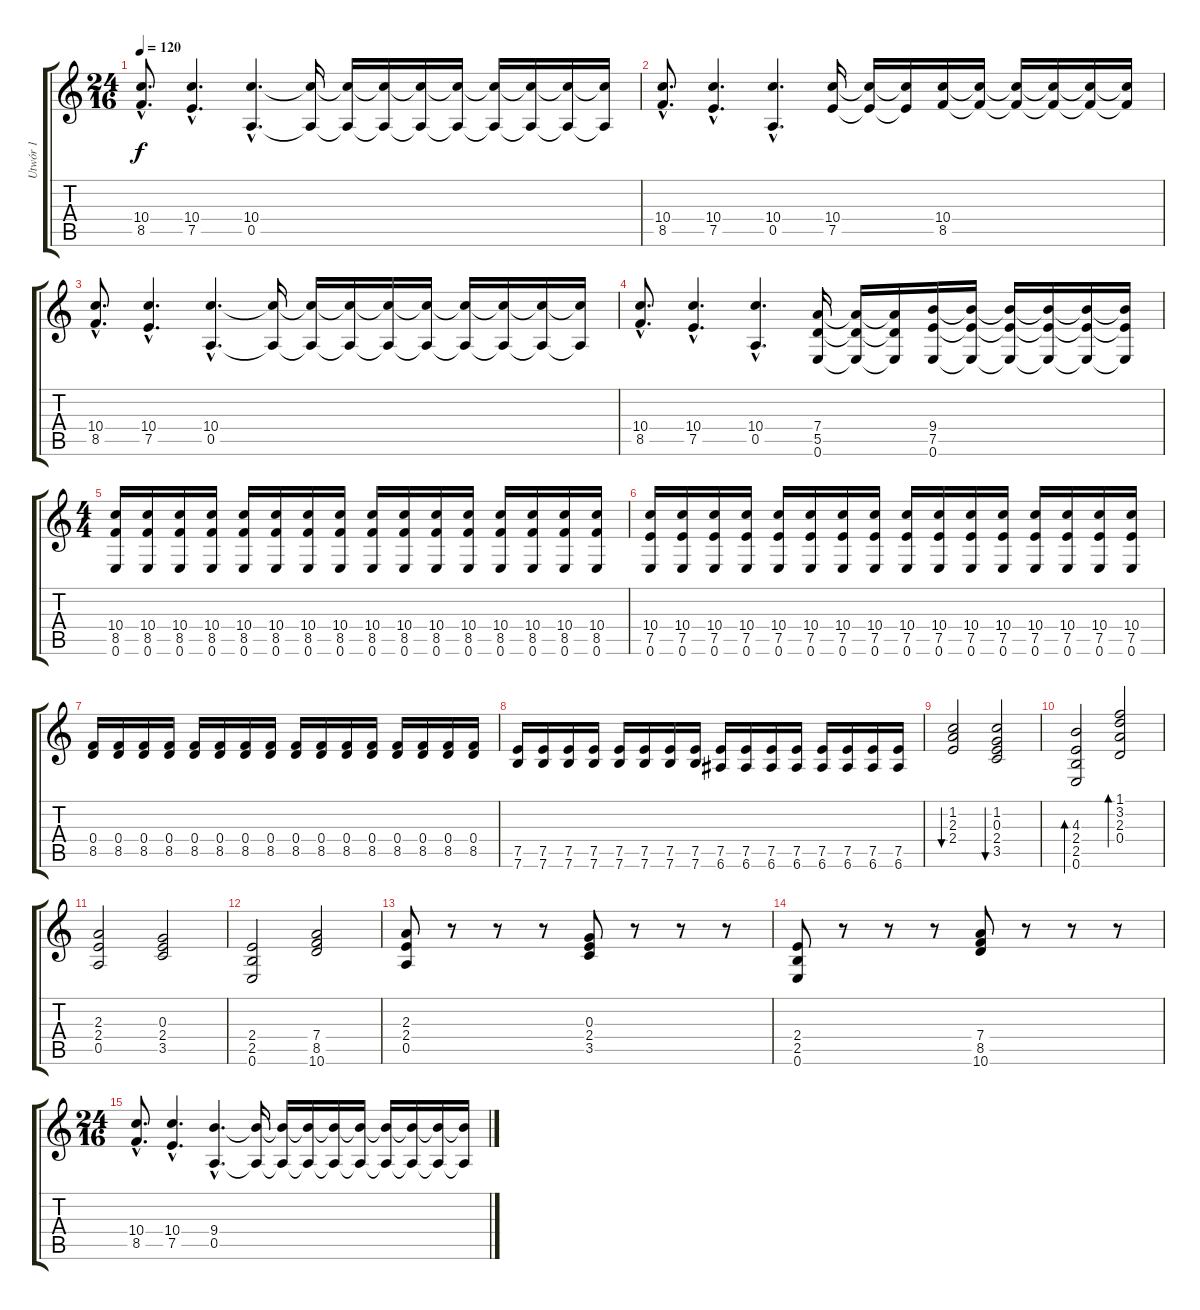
\track ("Utwór 1" "Utwór 1") {instrument distortionguitar}
\staff {score tabs}
\tuning (E4 B3 G3 D3 A2 E2) {hide}
\ts (24 16)
\tempo 120
\clef g2
\ks c
(10.4{hac} 8.5{hac}).8{d dy f instrument distortionguitar} (10.4{hac} 7.5{hac}).4{d} (10.4{hac} 0.5{hac}).4{d} (10.4{t} 0.5{t}).16 (10.4{t} 0.5{t}).16 (10.4{t} 0.5{t}).16 (10.4{t} 0.5{t}).16 (10.4{t} 0.5{t}).16 (10.4{t} 0.5{t}).16 (10.4{t} 0.5{t}).16 (10.4{t} 0.5{t}).16 (10.4{t} 0.5{t}).16 |
(10.4{hac} 8.5{hac}).8{d} (10.4{hac} 7.5{hac}).4{d} (10.4{hac} 0.5{hac}).4{d} (10.4 7.5).16 (10.4{t} 7.5{t}).16 (10.4{t} 7.5{t}).16 (10.4 8.5).16 (10.4{t} 8.5{t}).16 (10.4{t} 8.5{t}).16 (10.4{t} 8.5{t}).16 (10.4{t} 8.5{t}).16 (10.4{t} 8.5{t}).16 |
(10.4{hac} 8.5{hac}).8{d} (10.4{hac} 7.5{hac}).4{d} (10.4{hac} 0.5{hac}).4{d} (10.4{t} 0.5{t}).16 (10.4{t} 0.5{t}).16 (10.4{t} 0.5{t}).16 (10.4{t} 0.5{t}).16 (10.4{t} 0.5{t}).16 (10.4{t} 0.5{t}).16 (10.4{t} 0.5{t}).16 (10.4{t} 0.5{t}).16 (10.4{t} 0.5{t}).16 |
(10.4{hac} 8.5{hac}).8{d} (10.4{hac} 7.5{hac}).4{d} (10.4{hac} 0.5{hac}).4{d} (7.4 5.5 0.6).16 (7.4{t} 5.5{t} 0.6{t}).16 (7.4{t} 5.5{t} 0.6{t}).16 (9.4 7.5 0.6).16 (9.4{t} 7.5{t} 0.6{t}).16 (9.4{t} 7.5{t} 0.6{t}).16 (9.4{t} 7.5{t} 0.6{t}).16 (9.4{t} 7.5{t} 0.6{t}).16 (9.4{t} 7.5{t} 0.6{t}).16 |
\ts (4 4)
(10.4 8.5 0.6).16 (10.4 8.5 0.6).16 (10.4 8.5 0.6).16 (10.4 8.5 0.6).16 (10.4 8.5 0.6).16 (10.4 8.5 0.6).16 (10.4 8.5 0.6).16 (10.4 8.5 0.6).16 (10.4 8.5 0.6).16 (10.4 8.5 0.6).16 (10.4 8.5 0.6).16 (10.4 8.5 0.6).16 (10.4 8.5 0.6).16 (10.4 8.5 0.6).16 (10.4 8.5 0.6).16 (10.4 8.5 0.6).16 |
(10.4 7.5 0.6).16 (10.4 7.5 0.6).16 (10.4 7.5 0.6).16 (10.4 7.5 0.6).16 (10.4 7.5 0.6).16 (10.4 7.5 0.6).16 (10.4 7.5 0.6).16 (10.4 7.5 0.6).16 (10.4 7.5 0.6).16 (10.4 7.5 0.6).16 (10.4 7.5 0.6).16 (10.4 7.5 0.6).16 (10.4 7.5 0.6).16 (10.4 7.5 0.6).16 (10.4 7.5 0.6).16 (10.4 7.5 0.6).16 |
(0.4 8.5).16 (0.4 8.5).16 (0.4 8.5).16 (0.4 8.5).16 (0.4 8.5).16 (0.4 8.5).16 (0.4 8.5).16 (0.4 8.5).16 (0.4 8.5).16 (0.4 8.5).16 (0.4 8.5).16 (0.4 8.5).16 (0.4 8.5).16 (0.4 8.5).16 (0.4 8.5).16 (0.4 8.5).16 |
(7.5 7.6).16 (7.5 7.6).16 (7.5 7.6).16 (7.5 7.6).16 (7.5 7.6).16 (7.5 7.6).16 (7.5 7.6).16 (7.5 7.6).16 (7.5 6.6).16 (7.5 6.6).16 (7.5 6.6).16 (7.5 6.6).16 (7.5 6.6).16 (7.5 6.6).16 (7.5 6.6).16 (7.5 6.6).16 |
(1.2 2.3 2.4).2{bu 480} (1.2 0.3 2.4 3.5).2{bu 480} |
(4.3 2.4 2.5 0.6).2{bd 480} (1.1 3.2 2.3 0.4).2{bd 480} |
(2.3 2.4 0.5).2 (0.3 2.4 3.5).2 |
(2.4 2.5 0.6).2 (7.4 8.5 10.6).2 |
(2.3 2.4 0.5).8 r.8 r.8 r.8 (0.3 2.4 3.5).8 r.8 r.8 r.8 |
(2.4 2.5 0.6).8 r.8 r.8 r.8 (7.4 8.5 10.6).8 r.8 r.8 r.8 |
\ts (24 16)
(10.4{hac} 8.5{hac}).8{d} (10.4{hac} 7.5{hac}).4{d} (9.4{hac} 0.5{hac}).4{d} (9.4{t} 0.5{t}).16 (9.4{t} 0.5{t}).16 (9.4{t} 0.5{t}).16 (9.4{t} 0.5{t}).16 (9.4{t} 0.5{t}).16 (9.4{t} 0.5{t}).16 (9.4{t} 0.5{t}).16 (9.4{t} 0.5{t}).16 (9.4{t} 0.5{t}).16
